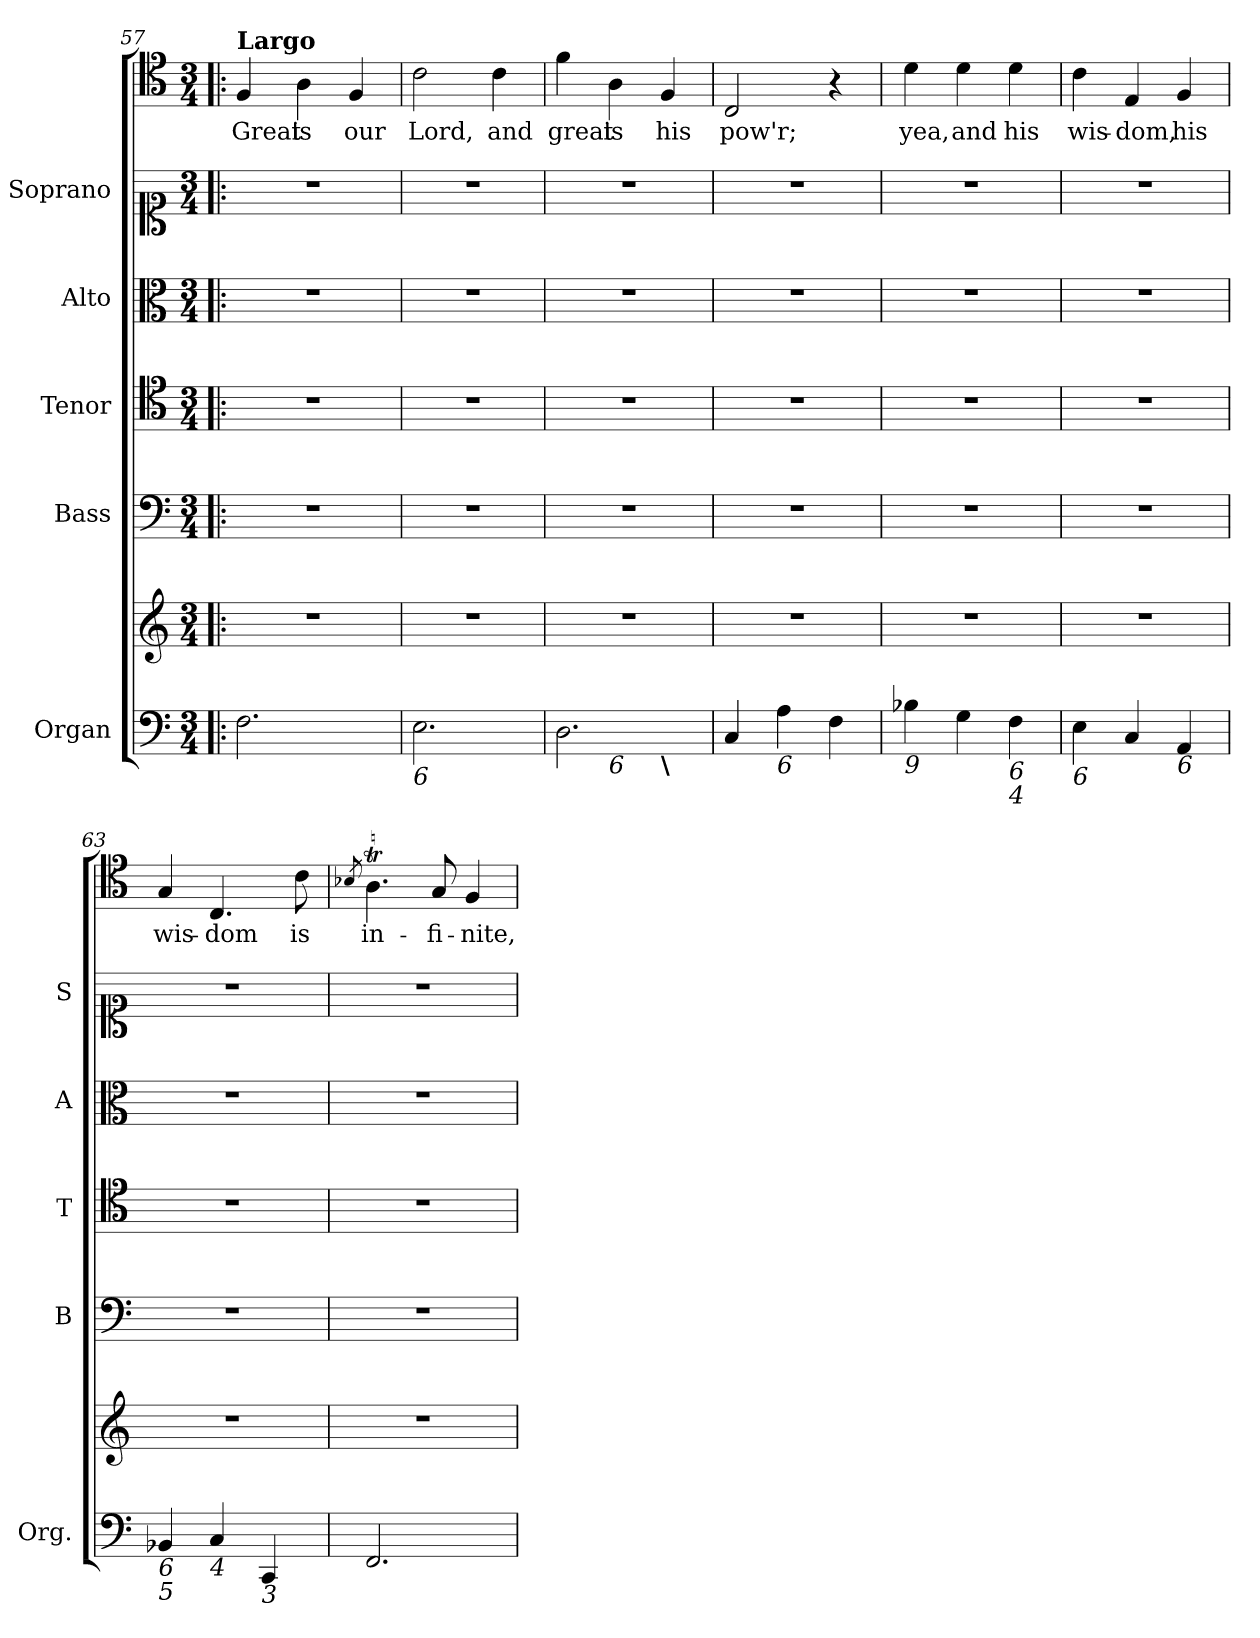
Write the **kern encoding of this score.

**kern	**kern	**kern	**kern	**kern	**kern	**kern	**text
*part6	*part6	*part5	*part4	*part3	*part2	*part1	*part1
*staff7	*staff6	*staff5	*staff4	*staff3	*staff2	*staff1	*staff1
*I"Organ	*	*I"Bass	*I"Tenor	*I"Alto	*I"Soprano	*	*
*I'Org.	*	*I'B	*I'T	*I'A	*I'S	*	*
*clefF4	*clefG2	*clefF4	*clefC4	*clefC3	*clefC1	*clefC4	*
*k[]	*k[]	*k[]	*k[]	*k[]	*k[]	*k[]	*
*C:	*C:	*C:	*C:	*C:	*C:	*C:	*
*M3/4	*M3/4	*M3/4	*M3/4	*M3/4	*M3/4	*M3/4	*
*MM90	*MM90	*MM90	*MM90	*MM90	*MM90	*MM90	*
=57!|:	=57!|:	=57!|:	=57!|:	=57!|:	=57!|:	=57!|:	=57!|:
!	!	!	!	!	!	!LO:TX:a:B:t=Largo	!
!	!	!	!	!	!	!	!LO:LY:b
2.F\	2.r	2.r	2.r	2.r	2.r	4F/	Great
!	!	!	!	!	!	!	!LO:LY:b
.	.	.	.	.	.	4A\	is
!	!	!	!	!	!	!	!LO:LY:b
.	.	.	.	.	.	4F/	our
=58	=58	=58	=58	=58	=58	=58	=58
!LO:TX:b:i:t=6	!	!	!	!	!	!	!
!	!	!	!	!	!	!	!LO:LY:b
2.E\	2.r	2.r	2.r	2.r	2.r	2c\	Lord,
!	!	!	!	!	!	!	!LO:LY:b
.	.	.	.	.	.	4c\	and
=59	=59	=59	=59	=59	=59	=59	=59
!LO:TX:b:i:t=7	!	!	!	!	!	!	!
!	!	!	!	!	!	!	!LO:LY:b
*^	*	*	*	*	*	*	*
*	*^	*	*	*	*	*	*	*
2.D\	4ryy	2ryy	2.r	2.r	2.r	2.r	2.r	4f\	great
!	!LO:TX:b:i:t=6	!	!	!	!	!	!	!	!
!	!	!	!	!	!	!	!	!	!LO:LY:b
.	2ryy	.	.	.	.	.	.	4A\	is
!	!	!LO:TX:b:B:t=\	!	!	!	!	!	!	!
!	!	!	!	!	!	!	!	!	!LO:LY:b
.	.	4ryy	.	.	.	.	.	4F/	his
=60	=60	=60	=60	=60	=60	=60	=60	=60	=60
!	!	!	!	!	!	!	!	!	!LO:LY:b
*v	*v	*v	*	*	*	*	*	*	*
4C/	2.r	2.r	2.r	2.r	2.r	2C/	pow'r;
!LO:TX:b:i:t=6	!	!	!	!	!	!	!
4A\	.	.	.	.	.	.	.
4F\	.	.	.	.	.	4r	.
!!LO:LB:g=z
=61	=61	=61	=61	=61	=61	=61	=61
!LO:TX:b:i:t=9	!	!	!	!	!	!	!
!	!	!	!	!	!	!	!LO:LY:b
4B-X\	2.r	2.r	2.r	2.r	2.r	4d\	yea,
!	!	!	!	!	!	!	!LO:LY:b
4G\	.	.	.	.	.	4d\	and
!LO:TX:b:i:t=6	!	!	!	!	!	!	!
!LO:TX:b:i:t=4	!	!	!	!	!	!	!
!	!	!	!	!	!	!	!LO:LY:b
4F\	.	.	.	.	.	4d\	his
=62	=62	=62	=62	=62	=62	=62	=62
!LO:TX:b:i:t=6	!	!	!	!	!	!	!
!	!	!	!	!	!	!	!LO:LY:b
4E\	2.r	2.r	2.r	2.r	2.r	4c\	wis-
!	!	!	!	!	!	!	!LO:LY:b
4C/	.	.	.	.	.	4E/	-dom,
!LO:TX:b:i:t=6	!	!	!	!	!	!	!
!	!	!	!	!	!	!	!LO:LY:b
4AA/	.	.	.	.	.	4F/	his
=63	=63	=63	=63	=63	=63	=63	=63
!LO:TX:b:i:t=6	!	!	!	!	!	!	!
!LO:TX:b:i:t=5	!	!	!	!	!	!	!
!	!	!	!	!	!	!	!LO:LY:b
4BB-X/	2.r	2.r	2.r	2.r	2.r	4G/	wis-
!LO:TX:b:i:t=4	!	!	!	!	!	!	!
!	!	!	!	!	!	!	!LO:LY:b
4C/	.	.	.	.	.	4.C/	-dom
!LO:TX:b:i:t=3	!	!	!	!	!	!	!
4CC/	.	.	.	.	.	.	.
!	!	!	!	!	!	!	!LO:LY:b
.	.	.	.	.	.	8c\	is
=64	=64	=64	=64	=64	=64	=64	=64
.	.	.	.	.	.	8qB-X/	.
!	!	!	!	!	!	!	!LO:LY:b
2.FF/	2.r	2.r	2.r	2.r	2.r	4.AT\	in-
!	!	!	!	!	!	!	!LO:LY:b
.	.	.	.	.	.	8G/	-fi-
!	!	!	!	!	!	!	!LO:LY:b
.	.	.	.	.	.	4F/	-nite,
=	=	=	=	=	=	=	=
*-	*-	*-	*-	*-	*-	*-	*-
